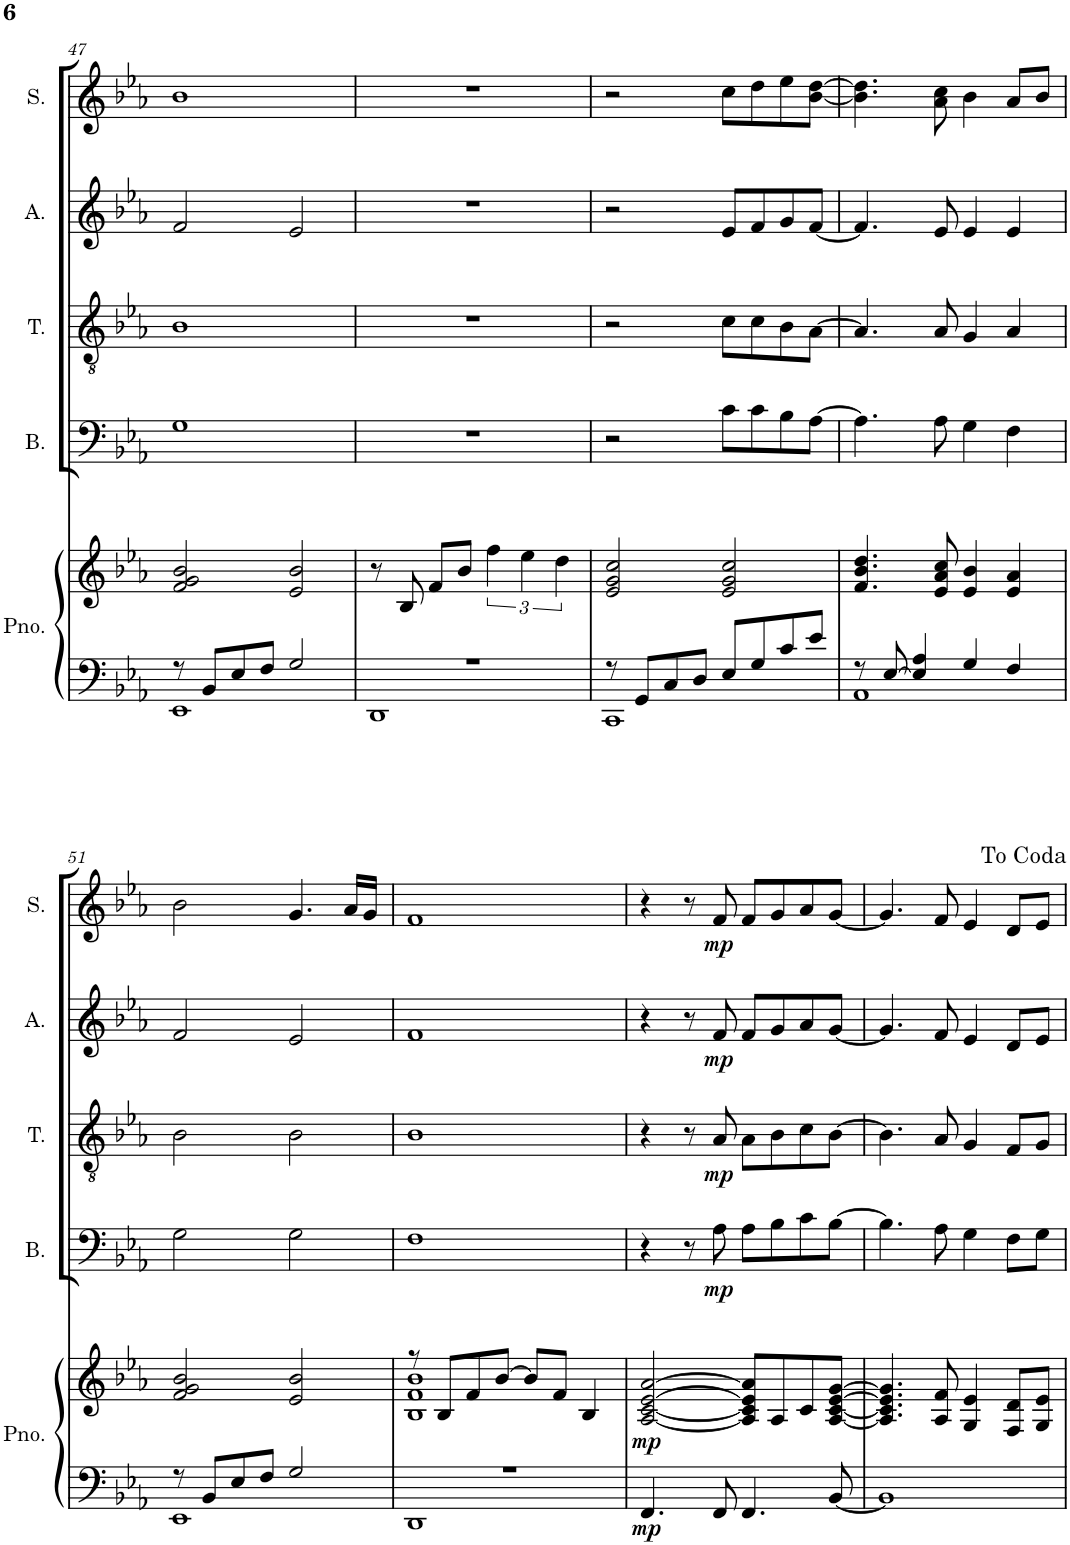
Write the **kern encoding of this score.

**kern	**kern	**dynam	**kern	**dynam	**kern	**dynam	**kern	**dynam	**kern	**dynam
*part5	*part5	*part5	*part4	*part4	*part3	*part3	*part2	*part2	*part1	*part1
*staff6	*staff5	*staff5/6	*staff4	*staff4	*staff3	*staff3	*staff2	*staff2	*staff1	*staff1
*I"Piano	*	*	*I"Bass	*	*I"Tenor	*	*I"Alto	*	*I"Soprano	*
*I'Pno.	*	*	*I'B.	*	*I'T.	*	*I'A.	*	*I'S.	*
!!LO:PB:g=z
*clefF4	*clefG2	*	*clefF4	*	*clefGv2	*	*clefG2	*	*clefG2	*
*k[b-e-a-]	*k[b-e-a-]	*	*k[b-e-a-]	*	*k[b-e-a-]	*	*k[b-e-a-]	*	*k[b-e-a-]	*
*M4/4	*M4/4	*	*M4/4	*	*M4/4	*	*M4/4	*	*M4/4	*
=47	=47	=47	=47	=47	=47	=47	=47	=47	=47	=47
*^	*	*	*	*	*	*	*	*	*	*
8r	1EE-	2f/ 2g/ 2b-/	.	1G	.	1B-	.	2f/	.	1b-	.
8BB-/L	.	.	.	.	.	.	.	.	.	.	.
8E-/	.	.	.	.	.	.	.	.	.	.	.
8F/J	.	.	.	.	.	.	.	.	.	.	.
2G/	.	2e-/ 2b-/	.	.	.	.	.	2e-/	.	.	.
=48	=48	=48	=48	=48	=48	=48	=48	=48	=48	=48	=48
1r	1DD	8r	.	1r	.	1r	.	1r	.	1r	.
.	.	8B-/	.	.	.	.	.	.	.	.	.
.	.	8f/L	.	.	.	.	.	.	.	.	.
.	.	8b-/J	.	.	.	.	.	.	.	.	.
.	.	6ff\	.	.	.	.	.	.	.	.	.
.	.	6ee-\	.	.	.	.	.	.	.	.	.
.	.	6dd\	.	.	.	.	.	.	.	.	.
=49	=49	=49	=49	=49	=49	=49	=49	=49	=49	=49	=49
8r	1CC	2e-/ 2g/ 2cc/	.	2r	.	2r	.	2r	.	2r	.
8GG/L	.	.	.	.	.	.	.	.	.	.	.
8C/	.	.	.	.	.	.	.	.	.	.	.
8D/J	.	.	.	.	.	.	.	.	.	.	.
8E-/L	.	2e-/ 2g/ 2cc/	.	8c\L	.	8c\L	.	8e-/L	.	8cc\L	.
8G/	.	.	.	8c\	.	8c\	.	8f/	.	8dd\	.
8c/	.	.	.	8B-\	.	8B-\	.	8g/	.	8ee-\	.
8e-/J	.	.	.	[8A-\J	.	[8A-\J	.	[8f/J	.	[8b-\ [8dd\J	.
=50	=50	=50	=50	=50	=50	=50	=50	=50	=50	=50	=50
8r	1AA-	4.f/ 4.b-/ 4.dd/	.	4.A-\]	.	4.A-/]	.	4.f/]	.	4.b-\] 4.dd\]	.
[8E-/	.	.	.	.	.	.	.	.	.	.	.
4E-/] 4A-/	.	.	.	.	.	.	.	.	.	.	.
.	.	8e-/ 8a-/ 8cc/	.	8A-\	.	8A-/	.	8e-/	.	8a-\ 8cc\	.
4G/	.	4e-/ 4b-/	.	4G\	.	4G/	.	4e-/	.	4b-\	.
4F/	.	4e-/ 4a-/	.	4F\	.	4A-/	.	4e-/	.	8a-/L	.
.	.	.	.	.	.	.	.	.	.	8b-/J	.
!!LO:LB:g=z
=51	=51	=51	=51	=51	=51	=51	=51	=51	=51	=51	=51
8r	1EE-	2f/ 2g/ 2b-/	.	2G\	.	2B-\	.	2f/	.	2b-\	.
8BB-/L	.	.	.	.	.	.	.	.	.	.	.
8E-/	.	.	.	.	.	.	.	.	.	.	.
8F/J	.	.	.	.	.	.	.	.	.	.	.
2G/	.	2e-/ 2b-/	.	2G\	.	2B-\	.	2e-/	.	4.g/	.
.	.	.	.	.	.	.	.	.	.	16a-/LL	.
.	.	.	.	.	.	.	.	.	.	16g/JJ	.
=52	=52	=52	=52	=52	=52	=52	=52	=52	=52	=52	=52
*	*	*^	*	*	*	*	*	*	*	*	*
1r	1DD	8r	1B- 1f 1b-	.	1F	.	1B-	.	1f	.	1f	.
.	.	8B-/L	.	.	.	.	.	.	.	.	.	.
.	.	8f/	.	.	.	.	.	.	.	.	.	.
.	.	[8b-/J	.	.	.	.	.	.	.	.	.	.
.	.	8b-/L]	.	.	.	.	.	.	.	.	.	.
.	.	8f/J	.	.	.	.	.	.	.	.	.	.
.	.	4B-/	.	.	.	.	.	.	.	.	.	.
*v	*v	*	*	*	*	*	*	*	*	*	*	*
*	*v	*v	*	*	*	*	*	*	*	*	*
=53	=53	=53	=53	=53	=53	=53	=53	=53	=53	=53
!	!	!LO:DY:b=2	!	!	!	!	!	!	!	!
!	!	!LO:DY:n=1:b	!	!	!	!	!	!	!	!
4.FF/	[2A-/ [2c/ [2e-/ [2a-/	mp mp	4r	.	4r	.	4r	.	4r	.
.	.	.	8r	.	8r	.	8r	.	8r	.
!	!	!	!	!LO:DY:b	!	!LO:DY:b	!	!LO:DY:b	!	!LO:DY:b
8FF/	.	.	8A-\	mp	8A-/	mp	8f/	mp	8f/	mp
4.FF/	8A-/] 8c/] 8e-/] 8a-/]L	.	8A-\L	.	8A-\L	.	8f/L	.	8f/L	.
.	8A-/	.	8B-\	.	8B-\	.	8g/	.	8g/	.
.	8c/	.	8c\	.	8c\	.	8a-/	.	8a-/	.
[8BB-/	[8A-/ [8c/ [8e-/ [8g/J	.	[8B-\J	.	[8B-\J	.	[8g/J	.	[8g/J	.
=54	=54	=54	=54	=54	=54	=54	=54	=54	=54	=54
1BB-]	4.A-/] 4.c/] 4.e-/] 4.g/]	.	4.B-\]	.	4.B-\]	.	4.g/]	.	4.g/]	.
.	8A-/ 8f/	.	8A-\	.	8A-/	.	8f/	.	8f/	.
.	4G/ 4e-/	.	4G\	.	4G/	.	4e-/	.	4e-/	.
.	8F/ 8d/L	.	8F\L	.	8F/L	.	8d/L	.	8d/L	.
.	8G/ 8e-/J	.	8G\J	.	8G/J	.	8e-/J	.	8e-/J	.
=	=	=	=	=	=	=	=	=	=	=
*-	*-	*-	*-	*-	*-	*-	*-	*-	*-	*-
